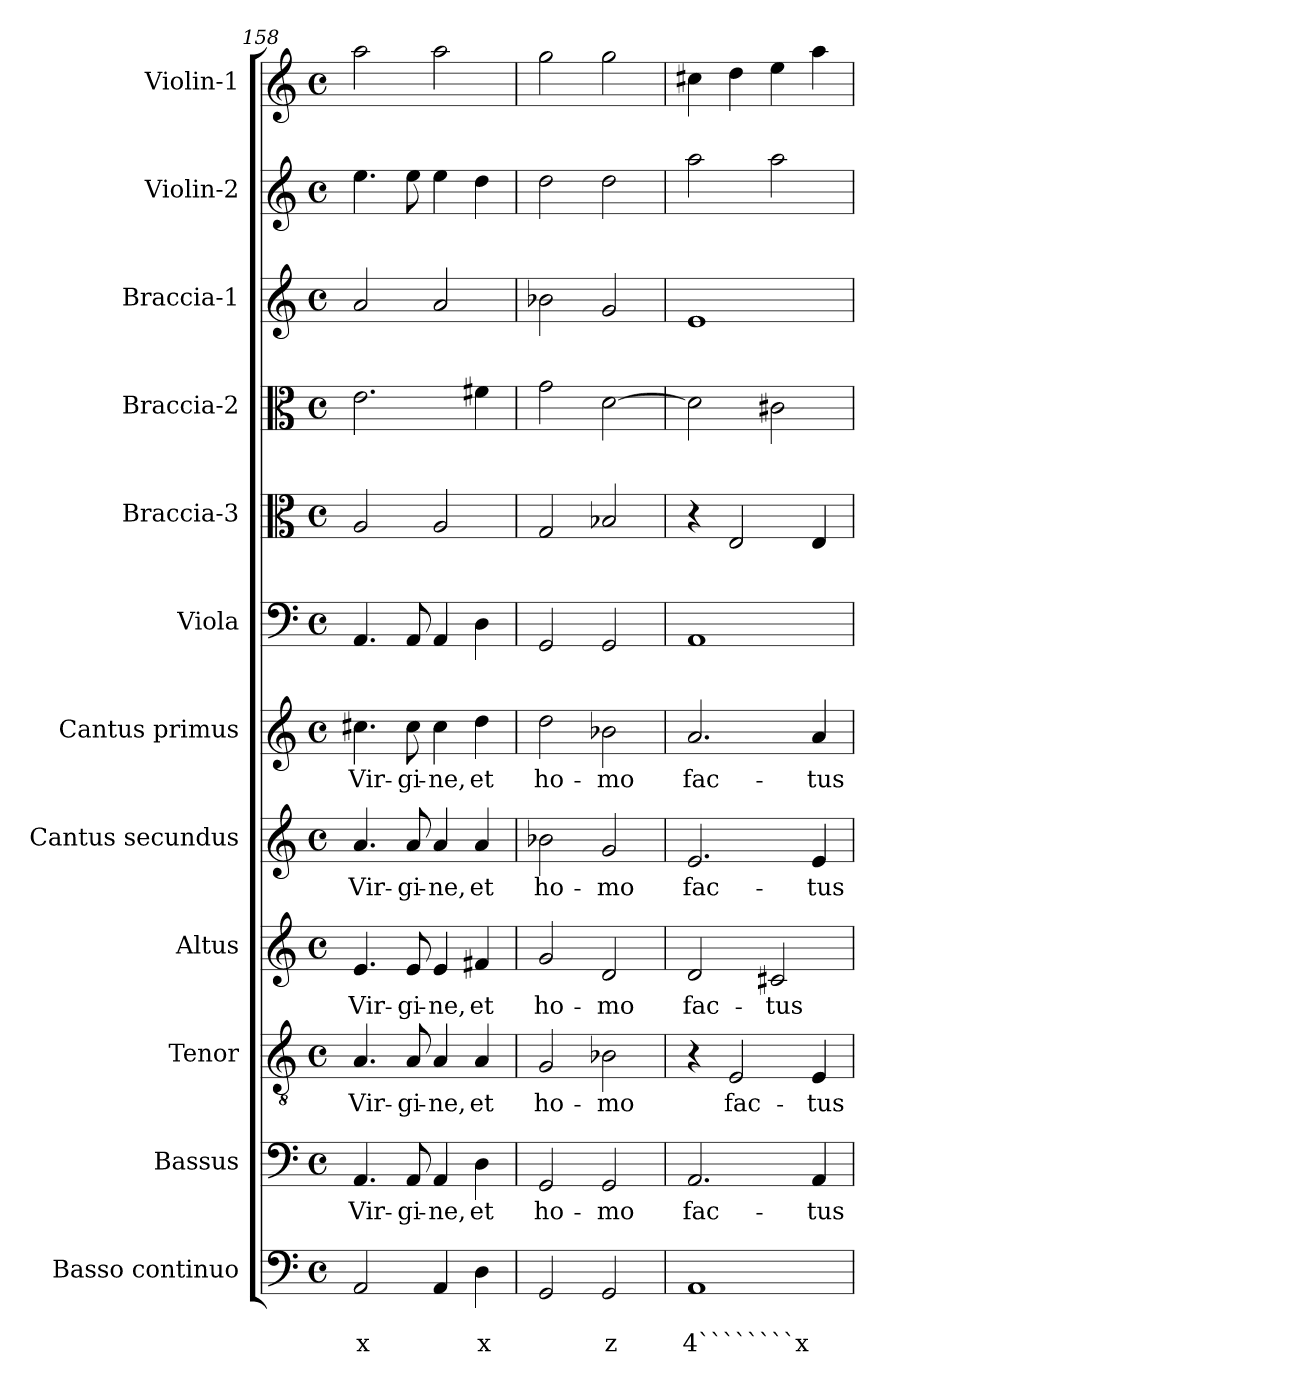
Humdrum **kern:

**kern	**text	**text	**kern	**text	**kern	**text	**kern	**text	**kern	**text	**kern	**text	**kern	**kern	**kern	**kern	**kern	**kern
*part12	*part12	*part12	*part11	*part11	*part10	*part10	*part9	*part9	*part8	*part8	*part7	*part7	*part6	*part5	*part4	*part3	*part2	*part1
*staff12	*staff12	*staff12	*staff11	*staff11	*staff10	*staff10	*staff9	*staff9	*staff8	*staff8	*staff7	*staff7	*staff6	*staff5	*staff4	*staff3	*staff2	*staff1
*I"Basso continuo	*	*	*I"Bassus	*	*I"Tenor	*	*I"Altus	*	*I"Cantus secundus	*	*I"Cantus primus	*	*I"Viola	*I"Braccia-3	*I"Braccia-2	*I"Braccia-1	*I"Violin-2	*I"Violin-1
*I'BC	*	*	*I'B	*	*I'T	*	*I'A	*	*I'C2	*	*I'C1	*	*I'Va	*I'Br3	*I'Br2	*I'Br1	*I'Vi2	*I'Vi1
*clefF4	*	*	*clefF4	*	*clefGv2	*	*clefG2	*	*clefG2	*	*clefG2	*	*clefF4	*clefC3	*clefC3	*clefG2	*clefG2	*clefG2
*k[]	*	*	*k[]	*	*k[]	*	*k[]	*	*k[]	*	*k[]	*	*k[]	*k[]	*k[]	*k[]	*k[]	*k[]
*C:	*	*	*C:	*	*C:	*	*C:	*	*C:	*	*C:	*	*C:	*C:	*C:	*C:	*C:	*C:
*M4/4	*	*	*M4/4	*	*M4/4	*	*M4/4	*	*M4/4	*	*M4/4	*	*M4/4	*M4/4	*M4/4	*M4/4	*M4/4	*M4/4
*met(c)	*	*	*met(c)	*	*met(c)	*	*met(c)	*	*met(c)	*	*met(c)	*	*met(c)	*met(c)	*met(c)	*met(c)	*met(c)	*met(c)
=158	=158	=158	=158	=158	=158	=158	=158	=158	=158	=158	=158	=158	=158	=158	=158	=158	=158	=158
!	!	!LO:LY:b	!	!	!	!	!	!	!	!	!	!	!	!	!	!	!	!
!	!	!	!	!LO:LY:b	!	!	!	!	!	!	!	!	!	!	!	!	!	!
!	!	!	!	!	!	!LO:LY:b	!	!	!	!	!	!	!	!	!	!	!	!
!	!	!	!	!	!	!	!	!LO:LY:b	!	!	!	!	!	!	!	!	!	!
!	!	!	!	!	!	!	!	!	!	!LO:LY:b	!	!	!	!	!	!	!	!
!	!	!	!	!	!	!	!	!	!	!	!	!LO:LY:b	!	!	!	!	!	!
2AA/	.	x	4.AA/	Vir-	4.A/	Vir-	4.e/	Vir-	4.a/	Vir-	4.cc#X\	Vir-	4.AA/	2A/	2.e\	2a/	4.ee\	2aa\
!	!	!	!	!LO:LY:b	!	!	!	!	!	!	!	!	!	!	!	!	!	!
!	!	!	!	!	!	!LO:LY:b	!	!	!	!	!	!	!	!	!	!	!	!
!	!	!	!	!	!	!	!	!LO:LY:b	!	!	!	!	!	!	!	!	!	!
!	!	!	!	!	!	!	!	!	!	!LO:LY:b	!	!	!	!	!	!	!	!
!	!	!	!	!	!	!	!	!	!	!	!	!LO:LY:b	!	!	!	!	!	!
.	.	.	8AA/	-gi-	8A/	-gi-	8e/	-gi-	8a/	-gi-	8cc#\	-gi-	8AA/	.	.	.	8ee\	.
!	!	!	!	!LO:LY:b	!	!	!	!	!	!	!	!	!	!	!	!	!	!
!	!	!	!	!	!	!LO:LY:b	!	!	!	!	!	!	!	!	!	!	!	!
!	!	!	!	!	!	!	!	!LO:LY:b	!	!	!	!	!	!	!	!	!	!
!	!	!	!	!	!	!	!	!	!	!LO:LY:b	!	!	!	!	!	!	!	!
!	!	!	!	!	!	!	!	!	!	!	!	!LO:LY:b	!	!	!	!	!	!
4AA/	.	.	4AA/	-ne,	4A/	-ne,	4e/	-ne,	4a/	-ne,	4cc#\	-ne,	4AA/	2A/	.	2a/	4ee\	2aa\
!	!	!LO:LY:b	!	!	!	!	!	!	!	!	!	!	!	!	!	!	!	!
!	!	!	!	!LO:LY:b	!	!	!	!	!	!	!	!	!	!	!	!	!	!
!	!	!	!	!	!	!LO:LY:b	!	!	!	!	!	!	!	!	!	!	!	!
!	!	!	!	!	!	!	!	!LO:LY:b	!	!	!	!	!	!	!	!	!	!
!	!	!	!	!	!	!	!	!	!	!LO:LY:b	!	!	!	!	!	!	!	!
!	!	!	!	!	!	!	!	!	!	!	!	!LO:LY:b	!	!	!	!	!	!
4D\	.	x	4D\	et	4A/	et	4f#X/	et	4a/	et	4dd\	et	4D\	.	4f#X\	.	4dd\	.
=159	=159	=159	=159	=159	=159	=159	=159	=159	=159	=159	=159	=159	=159	=159	=159	=159	=159	=159
!	!	!	!	!LO:LY:b	!	!	!	!	!	!	!	!	!	!	!	!	!	!
!	!	!	!	!	!	!LO:LY:b	!	!	!	!	!	!	!	!	!	!	!	!
!	!	!	!	!	!	!	!	!LO:LY:b	!	!	!	!	!	!	!	!	!	!
!	!	!	!	!	!	!	!	!	!	!LO:LY:b	!	!	!	!	!	!	!	!
!	!	!	!	!	!	!	!	!	!	!	!	!LO:LY:b	!	!	!	!	!	!
2GG/	.	.	2GG/	ho-	2G/	ho-	2g/	ho-	2b-X\	ho-	2dd\	ho-	2GG/	2G/	2g\	2b-X\	2dd\	2gg\
!	!	!LO:LY:b	!	!	!	!	!	!	!	!	!	!	!	!	!	!	!	!
!	!	!	!	!LO:LY:b	!	!	!	!	!	!	!	!	!	!	!	!	!	!
!	!	!	!	!	!	!LO:LY:b	!	!	!	!	!	!	!	!	!	!	!	!
!	!	!	!	!	!	!	!	!LO:LY:b	!	!	!	!	!	!	!	!	!	!
!	!	!	!	!	!	!	!	!	!	!LO:LY:b	!	!	!	!	!	!	!	!
!	!	!	!	!	!	!	!	!	!	!	!	!LO:LY:b	!	!	!	!	!	!
2GG/	.	z	2GG/	-mo	2B-X\	-mo	2d/	-mo	2g/	-mo	2b-X\	-mo	2GG/	2B-X/	[2d\	2g/	2dd\	2gg\
!!LO:PB:g=z
=160	=160	=160	=160	=160	=160	=160	=160	=160	=160	=160	=160	=160	=160	=160	=160	=160	=160	=160
!	!	!LO:LY:b	!	!	!	!	!	!	!	!	!	!	!	!	!	!	!	!
!	!	!	!	!LO:LY:b	!	!	!	!	!	!	!	!	!	!	!	!	!	!
!	!	!	!	!	!	!	!	!LO:LY:b	!	!	!	!	!	!	!	!	!	!
!	!	!	!	!	!	!	!	!	!	!LO:LY:b	!	!	!	!	!	!	!	!
!	!	!	!	!	!	!	!	!	!	!	!	!LO:LY:b	!	!	!	!	!	!
1AA	.	4````````x	2.AA/	fac-	4r	.	2d/	fac-	2.e/	fac-	2.a/	fac-	1AA	4r	2d\]	1e	2aa\	4cc#X\
!	!	!	!	!	!	!LO:LY:b	!	!	!	!	!	!	!	!	!	!	!	!
.	.	.	.	.	2E/	fac-	.	.	.	.	.	.	.	2E/	.	.	.	4dd\
!	!	!	!	!	!	!	!	!LO:LY:b	!	!	!	!	!	!	!	!	!	!
.	.	.	.	.	.	.	2c#X/	-tus	.	.	.	.	.	.	2c#X\	.	2aa\	4ee\
!	!	!	!	!LO:LY:b	!	!	!	!	!	!	!	!	!	!	!	!	!	!
!	!	!	!	!	!	!LO:LY:b	!	!	!	!	!	!	!	!	!	!	!	!
!	!	!	!	!	!	!	!	!	!	!LO:LY:b	!	!	!	!	!	!	!	!
!	!	!	!	!	!	!	!	!	!	!	!	!LO:LY:b	!	!	!	!	!	!
.	.	.	4AA/	-tus	4E/	-tus	.	.	4e/	-tus	4a/	-tus	.	4E/	.	.	.	4aa\
=	=	=	=	=	=	=	=	=	=	=	=	=	=	=	=	=	=	=
*-	*-	*-	*-	*-	*-	*-	*-	*-	*-	*-	*-	*-	*-	*-	*-	*-	*-	*-
